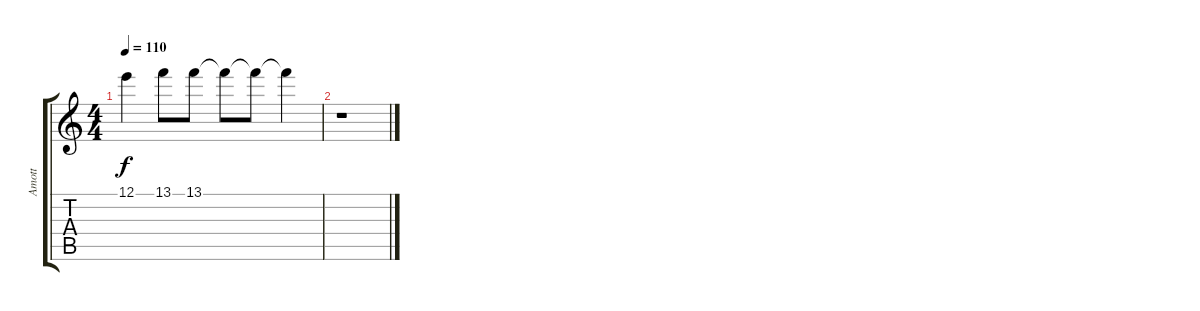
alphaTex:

\track ("Amott" "Amott") {instrument acousticguitarsteel}
\staff {score tabs}
\tuning (E4 B3 G3 D3 A2 E2) {hide}
\ts (4 4)
\tempo 110
\clef g2
\ks c
12.1.4{dy f} 13.1.8 13.1.8 13.1{t}.8 13.1{t}.8 13.1{t}.4 |
r.1
